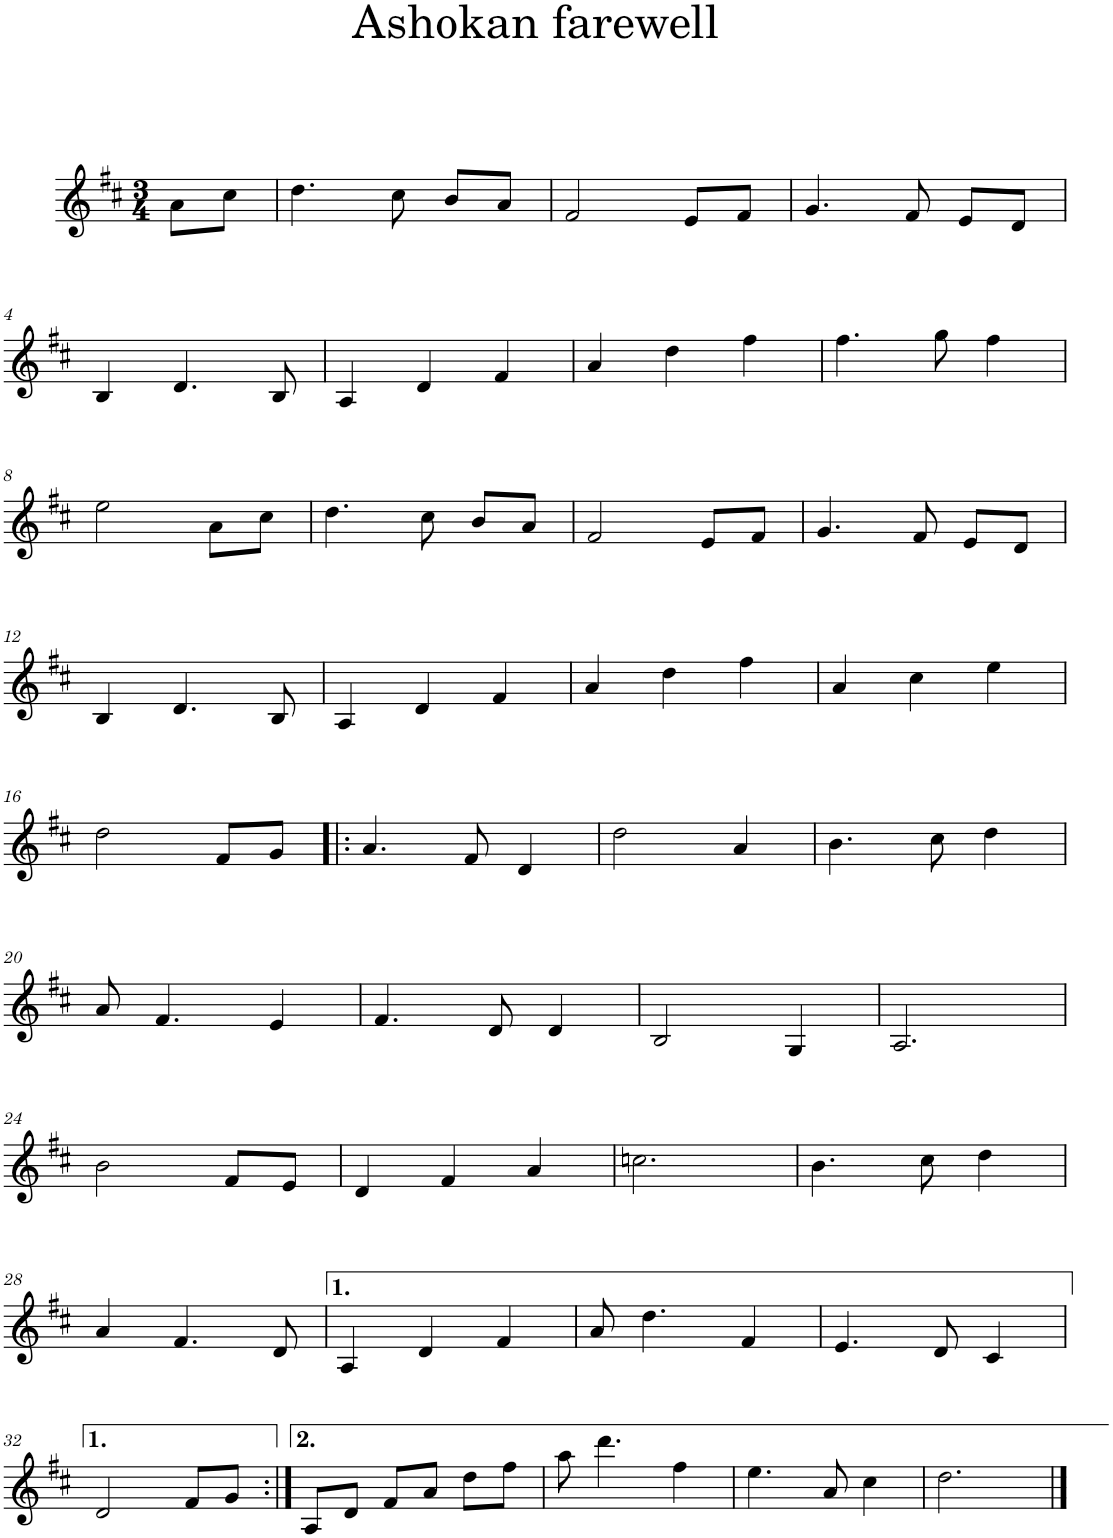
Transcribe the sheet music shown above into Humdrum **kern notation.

**kern
*part1
*staff1
*I"Flute
*I'Fl.
*clefG2
*k[f#c#]
*M3/4
=
8a\L
8cc#\J
=1
4.dd\
8cc#\
8b/L
8a/J
=2
2f#/
8e/L
8f#/J
=3
4.g/
8f#/
8e/L
8d/J
!!LO:LB:g=z
=4
4B/
4.d/
8B/
=5
4A/
4d/
4f#/
=6
4a/
4dd\
4ff#\
=7
4.ff#\
8gg\
4ff#\
!!LO:LB:g=z
=8
2ee\
8a\L
8cc#\J
=9
4.dd\
8cc#\
8b/L
8a/J
=10
2f#/
8e/L
8f#/J
=11
4.g/
8f#/
8e/L
8d/J
!!LO:LB:g=z
=12
4B/
4.d/
8B/
=13
4A/
4d/
4f#/
=14
4a/
4dd\
4ff#\
=15
4a/
4cc#\
4ee\
!!LO:LB:g=z
=16
2dd\
8f#/L
8g/J
=17!|:
4.a/
8f#/
4d/
=18
2dd\
4a/
=19
4.b\
8cc#\
4dd\
!!LO:LB:g=z
=20
8a/
4.f#/
4e/
=21
4.f#/
8d/
4d/
=22
2B/
4G/
=23
2.A/
!!LO:LB:g=z
=24
2b\
8f#/L
8e/J
=25
4d/
4f#/
4a/
=26
2.ccn\
=27
4.b\
8cc#\
4dd\
!!LO:LB:g=z
=28
4a/
4.f#/
8d/
=29
4A/
4d/
4f#/
=30
8a/
4.dd\
4f#/
=31
4.e/
8d/
4c#/
!!LO:LB:g=z
=32
2d/
8f#/L
8g/J
=33:|!
8A/L
8d/J
8f#/L
8a/J
8dd\L
8ff#\J
=34
8aa\
4.ddd\
4ff#\
=35
4.ee\
8a/
4cc#\
=36
2.dd\
==
*-
